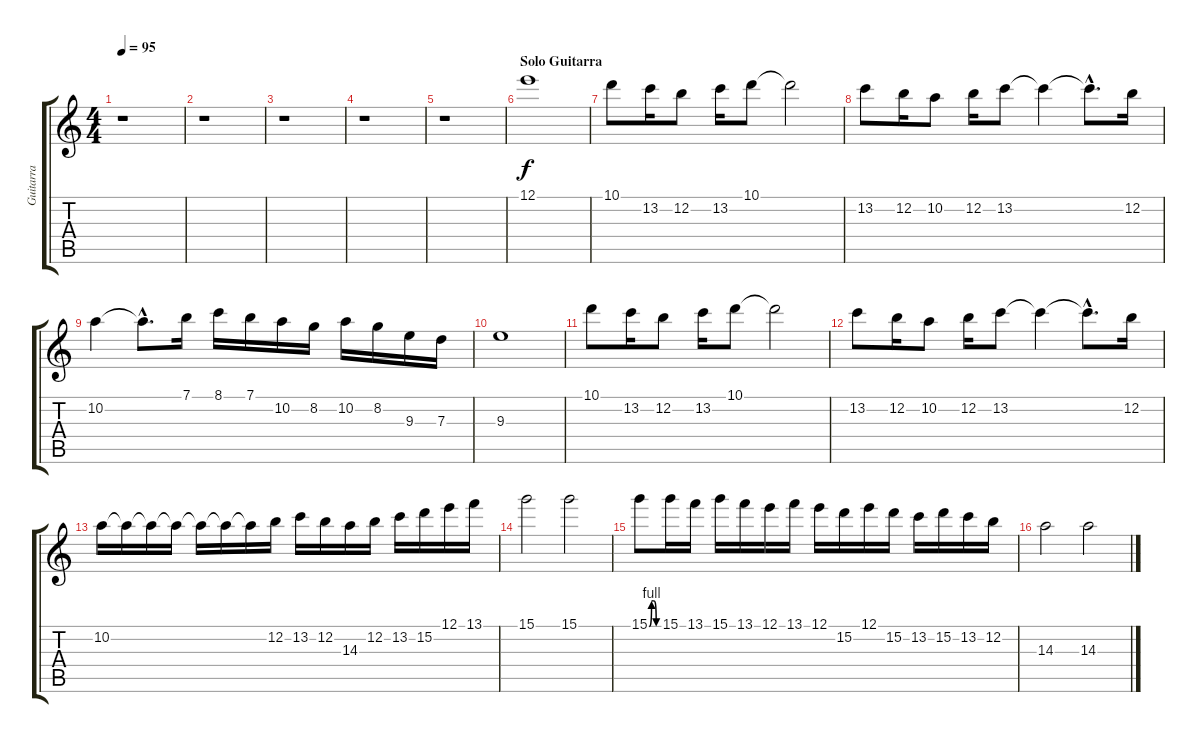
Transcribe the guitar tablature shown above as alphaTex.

\track ("Guitarra" "Guitarra") {instrument electricguitarclean}
\staff {score tabs}
\tuning (E4 B3 G3 D3 A2 E2) {hide}
\ts (4 4)
\tempo 95
\clef g2
\ks c
r.1{dy f} |
r.1 |
r.1 |
r.1 |
r.1 |
\section ("" "Solo Guitarra")
12.1.1 |
10.1.8 13.2.16 12.2.8 13.2.16 10.1.8 10.1{t}.2 |
13.2.8 12.2.16 10.2.8 12.2.16 13.2.8 13.2{t}.4 13.2{hac t}.8{d} 12.2.16 |
10.2.4 10.2{hac t}.8{d} 7.1.16 8.1.16 7.1.16 10.2.16 8.2.16 10.2.16 8.2.16 9.3.16 7.3.16 |
9.3.1 |
10.1.8 13.2.16 12.2.8 13.2.16 10.1.8 10.1{t}.2 |
13.2.8 12.2.16 10.2.8 12.2.16 13.2.8 13.2{t}.4 13.2{hac t}.8{d} 12.2.16 |
10.2.16 10.2{t}.16 10.2{t}.16 10.2{t}.16 10.2{t}.16 10.2{t}.16 10.2{t}.16 12.2.16 13.2.16 12.2.16 14.3.16 12.2.16 13.2.16 15.2.16 12.1.16 13.1.16 |
15.1.2 15.1.2 |
15.1{be (custom 0 0 15 4 30 4 45 0 60 0)}.8 15.1.16 13.1.16 15.1.16 13.1.16 12.1.16 13.1.16 12.1.16 15.2.16 12.1.16 15.2.16 13.2.16 15.2.16 13.2.16 12.2.16 |
14.3.2 14.3.2
